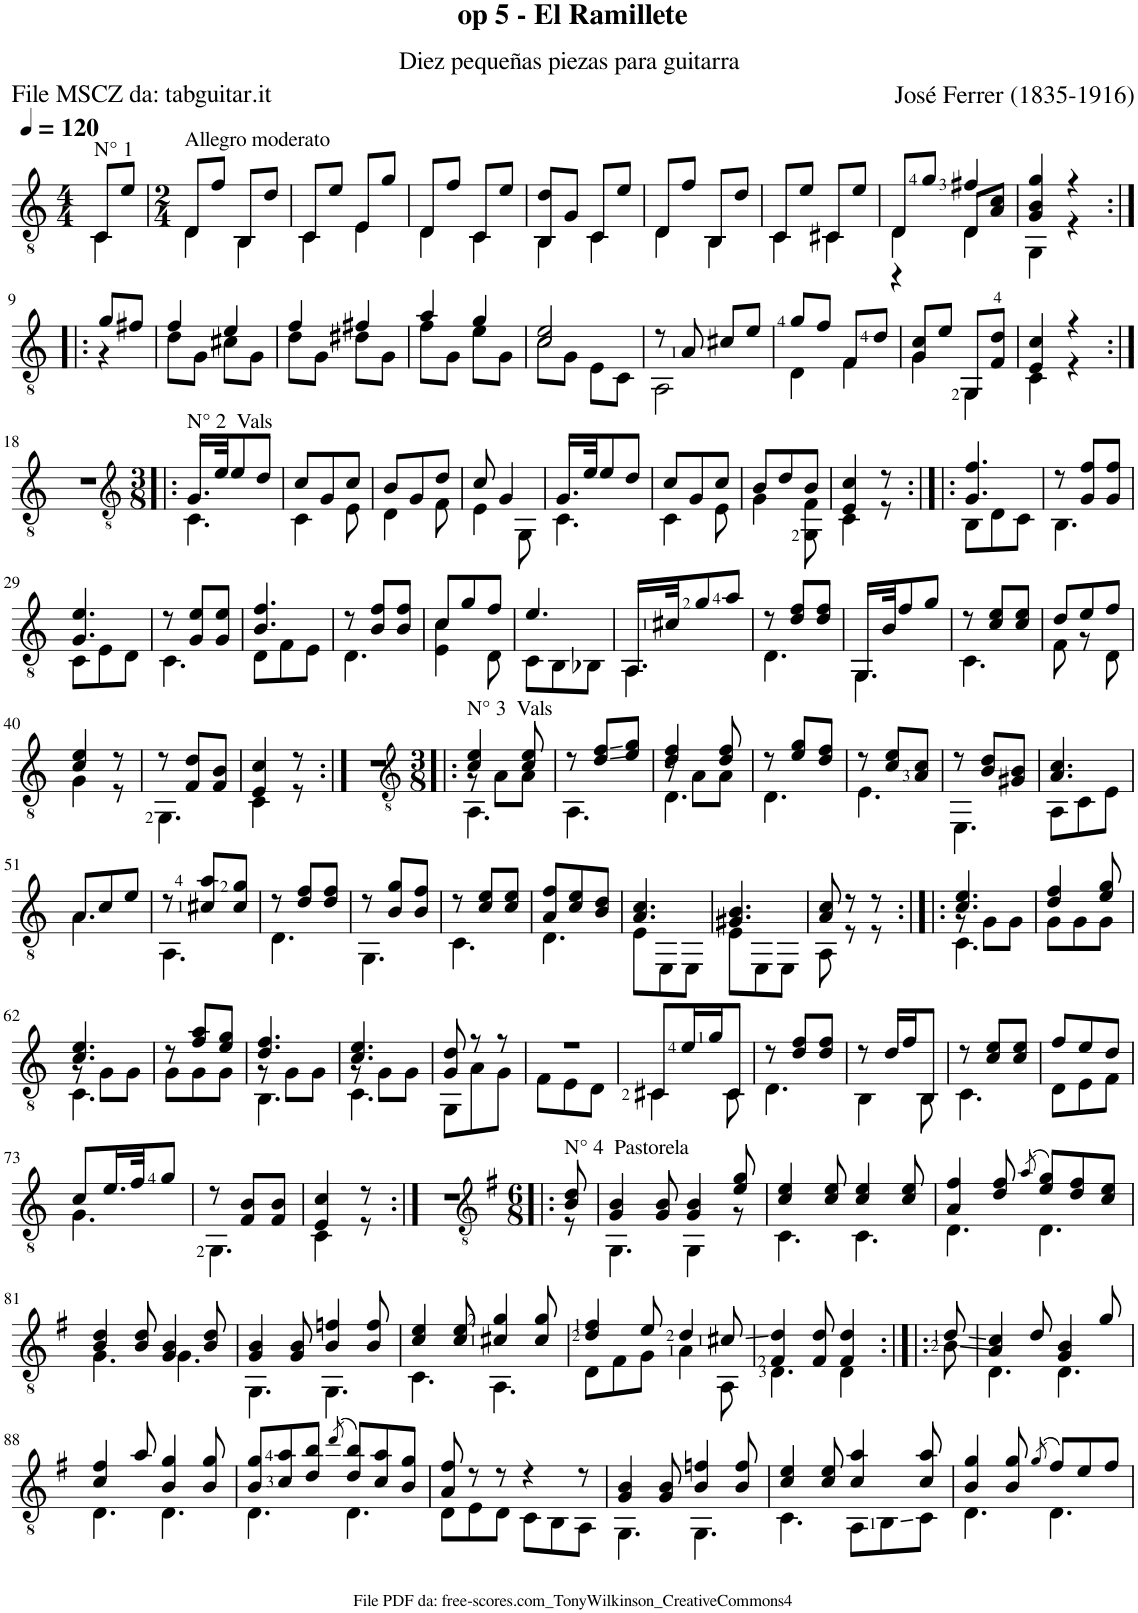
**kern
*part1
*staff1
*I"Guitar
*I'Guit.
*clefGv2
*k[]
*M4/4
*MM120
=
*^
!LO:TX:a:t=N° 1	!
8C/L	4C\
8e/J	.
=1	=1
*M2/4	*
!LO:TX:a:t=Allegro moderato	!
8D/L	4D\
8f/J	.
8BB/L	4BB\
8d/J	.
=2	=2
8C/L	4C\
8e/J	.
8E/L	4E\
8g/J	.
=3	=3
8D/L	4D\
8f/J	.
8C/L	4C\
8e/J	.
=4	=4
8BB/ 8d/L	4BB\
8G/J	.
8C/L	4C\
8e/J	.
=5	=5
8D/L	4D\
8f/J	.
8BB/L	4BB\
8d/J	.
=6	=6
8C/L	4C\
8e/J	.
8C#X/L	4C#\
8e/J	.
=7	=7
*	*^
8D/L	4D\	4r
8g/J	.	.
4f#X/	4D\	8D/L
.	.	8A/ 8c/J
*	*v	*v
=8	=8
4G/ 4B/ 4g/	4GG\
4r	4r
!!LO:LB:g=z	!!
=9:|!|:	=9:|!|:
8g/L	4r
8f#X/J	.
=10	=10
4f/	8d\L
.	8G\J
4e/	8c#X\L
.	8G\J
=11	=11
4f/	8d\L
.	8G\J
4f#X/	8d#X\L
.	8G\J
=12	=12
4a/	8f\L
.	8G\J
4g/	8e\L
.	8G\J
=13	=13
!	!LO:N:head=open
2c/ 2e/	8c\L
.	8G\J
.	8E\L
.	8C\J
=14	=14
8r	2AA\
8A/	.
8c#X/L	.
8e/J	.
=15	=15
8g/L	4D\
8f/J	.
8F/L	4F\
8d/J	.
=16	=16
8G/ 8c/L	4G\
8e/J	.
8GG/L	4GG\
8F/ 8d/J	.
=17	=17
4E/ 4c/	4C\
4r	4r
*v	*v
!!LO:LB:g=z
=18:|!
2r
=19!|:
*clefGv2
*M3/8
*^
!LO:TX:a:t=N° 2  Vals	!
16.G/LL	4.C\
32e/JK	.
8e/	.
8d/J	.
=20	=20
8c/L	4C\
8G/	.
8c/J	8E\
=21	=21
8B/L	4D\
8G/	.
8d/J	8F\
=22	=22
8c/	4E\
4G/	.
.	8GG\
=23	=23
16.G/LL	4.C\
32e/JK	.
8e/	.
8d/J	.
=24	=24
8c/L	4C\
8G/	.
8c/J	8E\
=25	=25
8B/L	4G\
8d/	.
8B/J	8GG\ 8F\
=26	=26
4E/ 4c/	4C\
8r	8r
=27:|!|:	=27:|!|:
4.G/ 4.f/	8BB\L
.	8D\
.	8C\J
=28	=28
8r	4.BB\
8G/ 8f/L	.
8G/ 8f/J	.
!!LO:LB:g=z	!!
=29	=29
4.G/ 4.e/	8C\L
.	8E\
.	8D\J
=30	=30
8r	4.C\
8G/ 8e/L	.
8G/ 8e/J	.
=31	=31
4.B/ 4.f/	8D\L
.	8F\
.	8E\J
=32	=32
8r	4.D\
8B/ 8f/L	.
8B/ 8f/J	.
=33	=33
8c/L	4E\ 4c\
8g/	.
8f/J	8D\
=34	=34
4.e/	8C\L
.	8BB\
.	8BB-X\J
=35	=35
16.AA/LL	4.AA\
32c#X/JK	.
8g/	.
8a/J	.
=36	=36
8r	4.D\
8d/ 8f/L	.
8d/ 8f/J	.
=37	=37
16.GG/LL	4.GG\
32B/JK	.
8f/	.
8g/J	.
=38	=38
8r	4.C\
8c/ 8e/L	.
8c/ 8e/J	.
=39	=39
8d/L	8F\
8e/	8r
8f/J	8D\
!!LO:LB:g=z	!!
=40	=40
4c/ 4e/	4G\
8r	8r
=41	=41
8r	4.GG\
8F/ 8d/L	.
8F/ 8B/J	.
=42	=42
4E/ 4c/	4C\
8r	8r
*v	*v
=43:|!
4.r
=44!|:
*clefGv2
*M3/8
*^
*	*^
!LO:TX:a:t=N° 3  Vals	!	!
4c/ 4e/	8r	4.AA\
.	8A\L	.
8c/ 8e/	8A\J	.
*	*v	*v
=45	=45
8r	4.AA\
8d/ 8f/L	.
8e/ 8g/J	.
=46	=46
*	*^
4d/ 4f/	8r	4.D\
.	8A\L	.
8d/ 8f/	8A\J	.
*	*v	*v
=47	=47
8r	4.D\
8e/ 8g/L	.
8d/ 8f/J	.
=48	=48
8r	4.E\
8c/ 8e/L	.
8A/ 8c/J	.
=49	=49
8r	4.EE\
8B/ 8d/L	.
8G#X/ 8B/J	.
=50	=50
4.A/ 4.c/	8AA\L
.	8C\
.	8E\J
!!LO:LB:g=z	!!
=51	=51
8A/L	4.A\
8c/	.
8e/J	.
=52	=52
8r	4.AA\
8c#X/ 8a/L	.
8c#/ 8g/J	.
=53	=53
8r	4.D\
8d/ 8f/L	.
8d/ 8f/J	.
=54	=54
8r	4.GG\
8B/ 8g/L	.
8B/ 8f/J	.
=55	=55
8r	4.C\
8c/ 8e/L	.
8c/ 8e/J	.
=56	=56
8A/ 8f/L	4.D\
8c/ 8e/	.
8B/ 8d/J	.
=57	=57
4.A/ 4.c/	8E\L
.	8EE\
.	8EE\J
=58	=58
4.G#X/ 4.B/	8E\L
.	8EE\
.	8EE\J
=59	=59
8A/ 8c/	8AA\
8r	8r
8r	8r
=60:|!|:	=60:|!|:
*	*^
4.c/ 4.e/	8r	4.C\
.	8G\L	.
.	8G\J	.
*	*v	*v
=61	=61
4d/ 4f/	8G\L
.	8G\
8e/ 8g/	8G\J
!!LO:LB:g=z	!!
=62	=62
*	*^
4.c/ 4.e/	8r	4.C\
.	8G\L	.
.	8G\J	.
*	*v	*v
=63	=63
8r	8G\L
8f/ 8a/L	8G\
8e/ 8g/J	8G\J
=64	=64
*	*^
4.d/ 4.f/	8r	4.BB\
.	8G\L	.
.	8G\J	.
=65	=65	=65
4.c/ 4.e/	8r	4.C\
.	8G\L	.
.	8G\J	.
*	*v	*v
=66	=66
8G/ 8d/	8GG\L
8r	8A\
8r	8G\J
=67	=67
4.r	8F\L
.	8E\
.	8D\J
=68	=68
8C#X/L	4C#\
16e/L	.
16g/J	.
8C#/J	8C#\
=69	=69
8r	4.D\
8d/ 8f/L	.
8d/ 8f/J	.
=70	=70
8r	4BB\
16d/LL	.
16f/J	.
8BB/J	8BB\
=71	=71
8r	4.C\
8c/ 8e/L	.
8c/ 8e/J	.
=72	=72
8f/L	8D\L
8e/	8E\
8d/J	8F\J
!!LO:LB:g=z	!!
=73	=73
8c/L	4.G\
16.e/L	.
32f/JK	.
8g/J	.
=74	=74
8r	4.GG\
8F/ 8B/L	.
8F/ 8B/J	.
=75	=75
4E/ 4c/	4C\
8r	8r
*v	*v
=76:|!
4.r
=77!|:
*clefGv2
*k[f#]
*M6/8
*^
!LO:TX:a:t=N° 4  Pastorela	!
8B/ 8d/	8r
=78	=78
4G/ 4B/	4.GG\
8G/ 8B/	.
4G/ 4B/	4GG\
8e/ 8g/	8r
=79	=79
4c/ 4e/	4.C\
8c/ 8e/	.
4c/ 4e/	4.C\
8c/ 8e/	.
=80	=80
4A/ 4f#/	4.D\
8d/ 8f#/	.
(8qa/	.
8e/ 8g/L)	4.D\
8d/ 8f#/	.
8c/ 8e/J	.
!!LO:LB:g=z	!!
=81	=81
4B/ 4d/	4.G\
8B/ 8d/	.
4G/ 4B/	4.G\
8B/ 8d/	.
=82	=82
4G/ 4B/	4.GG\
8G/ 8B/	.
4B/ 4fn/	4.GG\
8B/ 8f/	.
=83	=83
4c/ 4e/	4.C\
8c/ 8e/	.
4c#X/ 4g/	4.AA\
8c#/ 8g/	.
=84	=84
4d/ 4f#/	8D\L
.	8F#\
8e/	8G\J
4d/	4A\
8c#X/	8AA\
=85	=85
4F#/ 4d/	4.D\
8F#/ 8d/	.
4F#/ 4d/	4D\
=86:|!|:	=86:|!|:
8d/	8B\
=87	=87
4A/ 4c/	4.D\
8d/	.
4G/ 4B/	4.D\
8g/	.
!!LO:LB:g=z	!!
=88	=88
4c/ 4f#/	4.D\
8a/	.
4B/ 4g/	4.D\
8B/ 8g/	.
=89	=89
8B/ 8g/L	4.D\
8c/ 8a/	.
8d/ 8b/J	.
(8qdd/	.
8d/ 8b/L)	4.D\
8c/ 8a/	.
8B/ 8g/J	.
=90	=90
8A/ 8f#/	8D\L
8r	8E\
8r	8D\J
4r	8C\L
.	8BB\
8r	8AA\J
=91	=91
4G/ 4B/	4.GG\
8G/ 8B/	.
4B/ 4fn/	4.GG\
8B/ 8f/	.
=92	=92
4c/ 4e/	4.C\
8c/ 8e/	.
4c/ 4a/	8AA\L
.	8BB\
8c/ 8a/	8C\J
=93	=93
4B/ 4g/	4.D\
8B/ 8g/	.
(8qg/	.
8f#/L)	4.D\
8e/	.
8f#/J	.
*v	*v
=
*-
